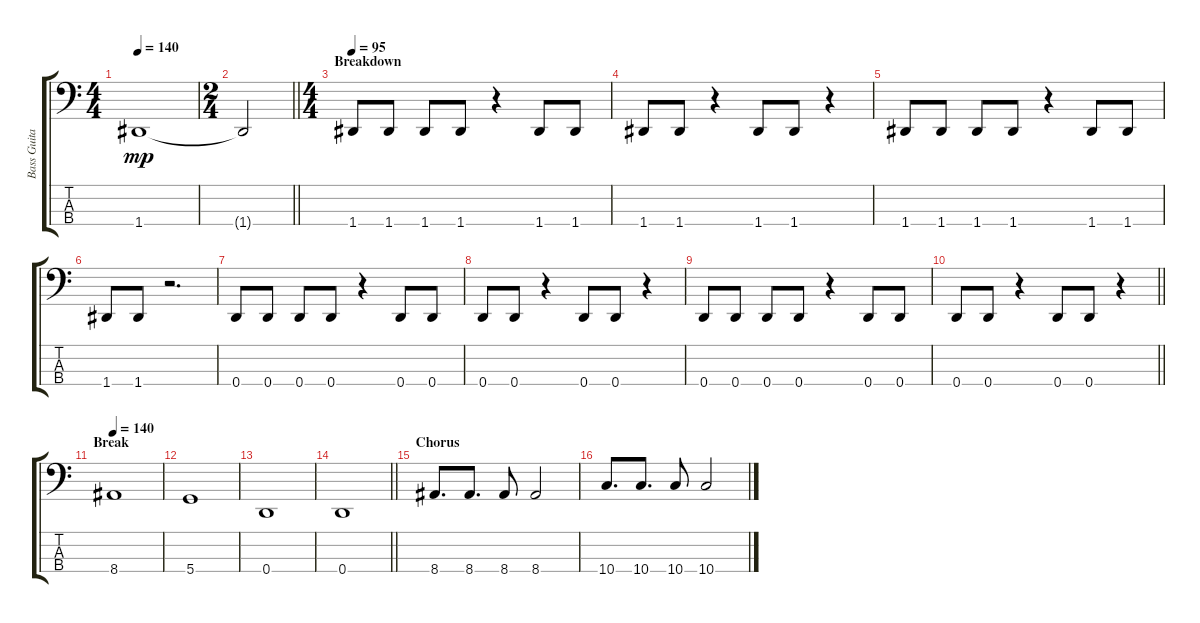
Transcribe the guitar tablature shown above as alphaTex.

\track ("Bass Guitar" "Bass Guita") {instrument electricbassfinger}
\staff {score tabs}
\tuning (G2 D2 A1 D1) {hide}
\ts (4 4)
\tempo 140
\clef f4
\ks c
1.4{t}.1{dy mp} |
\ts (2 4)
\barLineRight lightlight
1.4{t}.2 |
\ts (4 4)
\section ("" "Breakdown")
\tempo 95
1.4.8 1.4.8 1.4.8 1.4.8 r.4 1.4.8 1.4.8 |
1.4.8 1.4.8 r.4 1.4.8 1.4.8 r.4 |
1.4.8 1.4.8 1.4.8 1.4.8 r.4 1.4.8 1.4.8 |
1.4.8 1.4.8 r.2{d} |
0.4.8 0.4.8 0.4.8 0.4.8 r.4 0.4.8 0.4.8 |
0.4.8 0.4.8 r.4 0.4.8 0.4.8 r.4 |
0.4.8 0.4.8 0.4.8 0.4.8 r.4 0.4.8 0.4.8 |
\barLineRight lightlight
0.4.8 0.4.8 r.4 0.4.8 0.4.8 r.4 |
\section ("" "Break")
\tempo 140
8.4.1 |
5.4.1 |
0.4.1 |
\barLineRight lightlight
0.4.1 |
\section ("" "Chorus")
8.4.8{d} 8.4.8{d} 8.4.8 8.4.2 |
10.4.8{d} 10.4.8{d} 10.4.8 10.4.2
